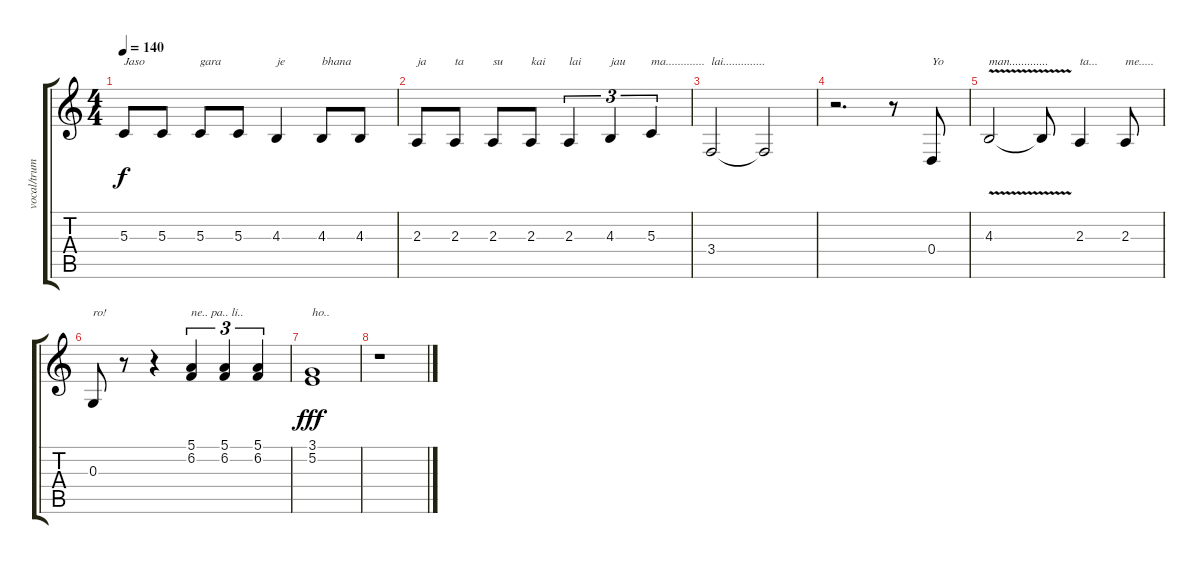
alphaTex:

\track ("vocal/trumpet" "vocal/trum") {instrument choiraahs}
\staff {score tabs}
\tuning (E4 B3 G3 D3 A2 E2) {hide}
\ts (4 4)
\tempo 140
\clef g2
\ks c
5.3.8{txt "Jaso" dy f} 5.3.8 5.3.8{txt "gara"} 5.3.8 4.3.4{txt "je"} 4.3.8{txt "bhana"} 4.3.8 |
2.3.8{txt "ja"} 2.3.8{txt "ta"} 2.3.8{txt "su"} 2.3.8{txt "kai"} 2.3.4{tu (3 2) txt "lai"} 4.3.4{tu (3 2) txt "jau"} 5.3.4{tu (3 2) txt "ma............."} |
3.4.2{txt "lai.............."} 3.4{t}.2 |
r.2{d} r.8 0.4.8{txt "Yo"} |
4.3{v}.2{txt "man............."} 4.3{t}.8 2.3.4{txt "ta..."} 2.3.8{txt "me....."} |
0.3.8{txt "ro!"} r.8 r.4 (5.1 6.2).4{tu (3 2) txt "ne.. pa.. li.."} (5.1 6.2).4{tu (3 2)} (5.1 6.2).4{tu (3 2)} |
(3.1 5.2).1{txt "ho.." dy fff} |
r.1
